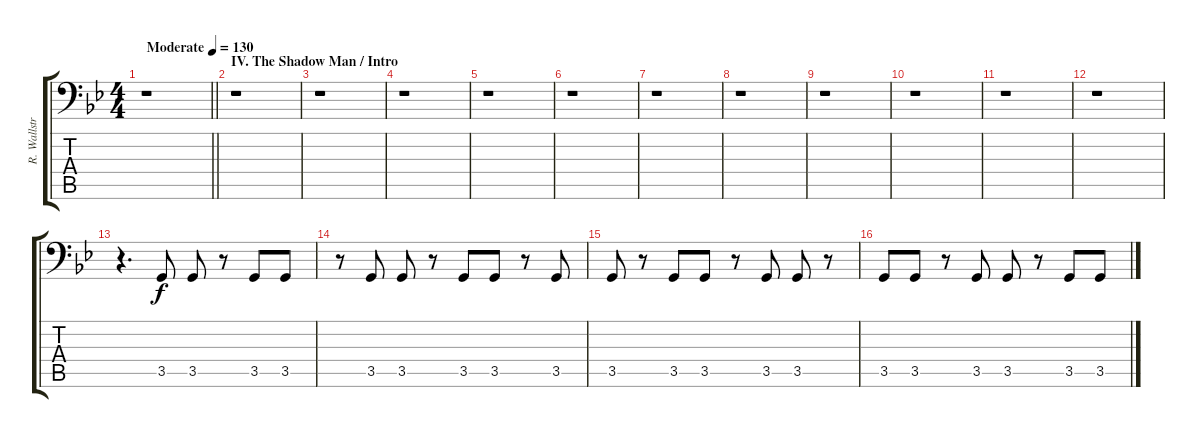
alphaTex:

\track ("R. Wallström (Bass)" "R. Wallstr") {instrument electricbassfinger}
\staff {score tabs}
\tuning (C3 G2 D2 A1 E1 B0) {hide}
\ts (4 4)
\tempo (130 "Moderate")
\clef f4
\barLineRight lightlight
\ks gminor
r.1{dy f instrument electricbassfinger} |
\section ("" "IV. The Shadow Man / Intro")
r.1 |
r.1 |
r.1 |
r.1 |
r.1 |
r.1 |
r.1 |
r.1 |
r.1 |
r.1 |
r.1 |
r.4{d} 3.5.8 3.5.8 r.8 3.5.8 3.5.8 |
r.8 3.5.8 3.5.8 r.8 3.5.8 3.5.8 r.8 3.5.8 |
3.5.8 r.8 3.5.8 3.5.8 r.8 3.5.8 3.5.8 r.8 |
3.5.8 3.5.8 r.8 3.5.8 3.5.8 r.8 3.5.8 3.5.8
